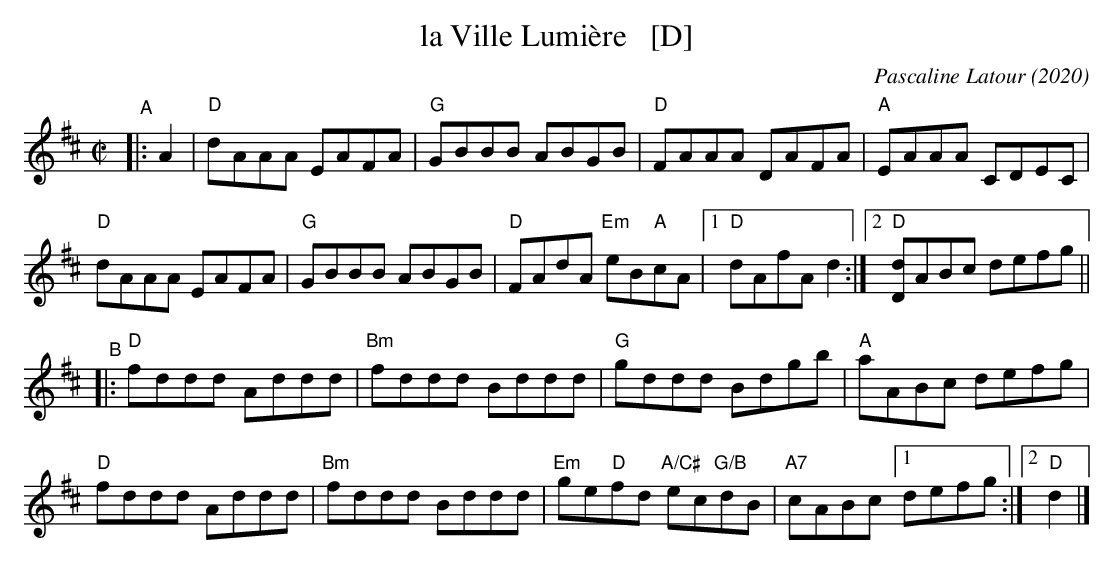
X:1
T: la Ville Lumi\`ere   [D]
C: Pascaline Latour (2020)
M: C|
L: 1/8
K: D
"^A"|: A2 |\
"D"dAAA EAFA | "G"GBBB ABGB | "D"FAAA DAFA | "A"EAAA CDEC |
"D"dAAA EAFA | "G"GBBB ABGB | "D"FAdA "Em"eB"A"cA |[1 "D"dAfA d2 :|[2 "D"[dD]ABc defg ||
"^B"|:\
"D"fddd Addd | "Bm"fddd Bddd | "G"gddd Bdgb | "A"aABc defg |
"D"fddd Addd | "Bm"fddd Bddd | "Em"ge"D"fd "A/C#"ec"G/B"dB | "A7"cABc [1 defg :|[2 "D"d2 |]
